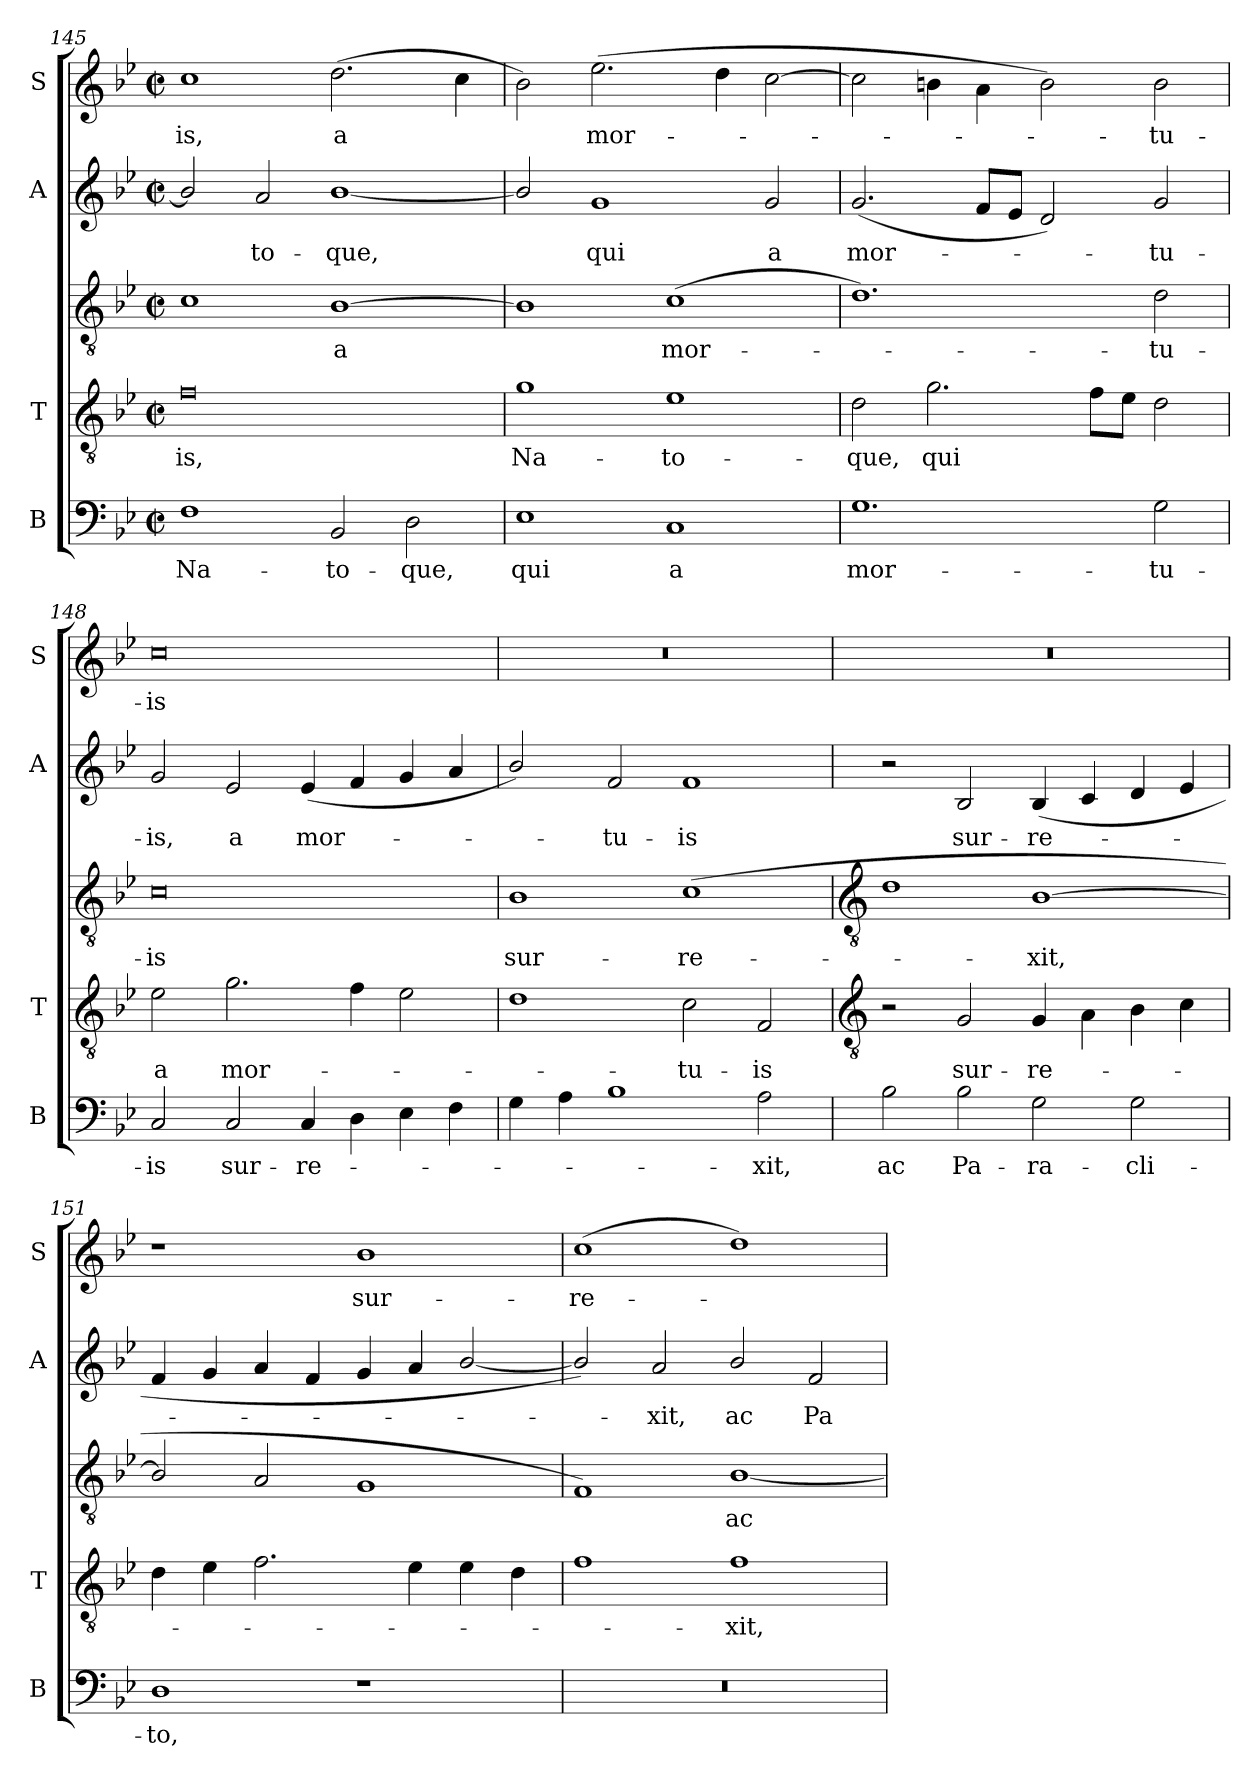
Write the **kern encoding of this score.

**kern	**text	**kern	**text	**kern	**text	**kern	**text	**kern	**text
*part4	*part4	*part3	*part3	*part3	*part3	*part2	*part2	*part1	*part1
*staff5	*staff5	*staff4	*staff4	*staff3	*staff3	*staff2	*staff2	*staff1	*staff1
*I"B	*	*I"T	*	*	*	*I"A	*	*I"S	*
*I'B	*	*I'T	*	*	*	*I'A	*	*I'S	*
*clefF4	*	*clefGv2	*	*clefGv2	*	*clefG2	*	*clefG2	*
*k[b-e-]	*	*k[b-e-]	*	*k[b-e-]	*	*k[b-e-]	*	*k[b-e-]	*
*B-:	*	*B-:	*	*B-:	*	*B-:	*	*B-:	*
*M4/2	*	*M4/2	*	*M4/2	*	*M4/2	*	*M4/2	*
*met(c|)	*	*met(c|)	*	*met(c|)	*	*met(c|)	*	*met(c|)	*
=145	=145	=145	=145	=145	=145	=145	=145	=145	=145
!	!LO:LY:b	!	!LO:LY:b	!	!	!	!	!	!LO:LY:b
1F	Na-	0f	is,	1c	.	2b-/]	.	1cc	-is,
!	!	!	!	!	!	!	!LO:LY:b	!	!
.	.	.	.	.	.	2a	to-	.	.
!	!LO:LY:b	!	!	!	!LO:LY:b	!	!LO:LY:b	!	!LO:LY:b
2BB-	-to-	.	.	[1B-	-a	[1b-/	-que,	(>2.dd	a
!	!LO:LY:b	!	!	!	!	!	!	!	!
2D	-que,	.	.	.	.	.	.	.	.
.	.	.	.	.	.	.	.	4cc	.
=146	=146	=146	=146	=146	=146	=146	=146	=146	=146
!	!LO:LY:b	!	!LO:LY:b	!	!	!	!	!	!
1E-	qui	1g	Na-	1B-]	.	2b-/]	.	2b-)	.
!	!	!	!	!	!	!	!LO:LY:b	!	!LO:LY:b
.	.	.	.	.	.	1g	qui	(>2.ee-	mor-
!	!LO:LY:b	!	!LO:LY:b	!	!LO:LY:b	!	!	!	!
1C	a	1e-	-to-	(>1c	mor-	.	.	.	.
.	.	.	.	.	.	.	.	4dd	.
!	!	!	!	!	!	!	!LO:LY:b	!	!
.	.	.	.	.	.	2g	a	[2cc	.
=147	=147	=147	=147	=147	=147	=147	=147	=147	=147
!	!LO:LY:b	!	!LO:LY:b	!	!	!	!LO:LY:b	!	!
1.G	mor-	2d	-que,	1.d)	.	(<2.g	mor-	2cc]	.
!	!	!	!LO:LY:b	!	!	!	!	!	!
.	.	2.g	qui	.	.	.	.	4bn	.
.	.	.	.	.	.	8fL	.	4a\	.
.	.	.	.	.	.	8e-J	.	.	.
.	.	.	.	.	.	2d)	.	2b)	.
.	.	8fL	.	.	.	.	.	.	.
.	.	8e-J	.	.	.	.	.	.	.
!	!LO:LY:b	!	!	!	!LO:LY:b	!	!LO:LY:b	!	!LO:LY:b
2G	-tu-	2d	.	2d	-tu-	2g	tu-	2b	tu-
=148	=148	=148	=148	=148	=148	=148	=148	=148	=148
!	!LO:LY:b	!	!LO:LY:b	!	!LO:LY:b	!	!LO:LY:b	!	!LO:LY:b
2C	-is	2e-	a	0c	is	2g	-is,	0cc	-is
!	!LO:LY:b	!	!LO:LY:b	!	!	!	!LO:LY:b	!	!
2C	sur-	2.g	mor-	.	.	2e-	a	.	.
!	!LO:LY:b	!	!	!	!	!	!LO:LY:b	!	!
4C	-re-	.	.	.	.	(<4e-	mor-	.	.
4D	.	4f	.	.	.	4f	.	.	.
4E-	.	2e-	.	.	.	4g	.	.	.
4F	.	.	.	.	.	4a/	.	.	.
=149	=149	=149	=149	=149	=149	=149	=149	=149	=149
!	!	!	!	!	!LO:LY:b	!	!	!	!
4G	.	1d	.	1B-	sur-	2b-/)	.	0r	.
4A	.	.	.	.	.	.	.	.	.
!	!	!	!	!	!	!	!LO:LY:b	!	!
1B-	.	.	.	.	.	2f	tu-	.	.
!	!	!	!LO:LY:b	!	!LO:LY:b	!	!LO:LY:b	!	!
.	.	2c	tu-	(<1c	-re-	1f	-is	.	.
!	!LO:LY:b	!	!LO:LY:b	!	!	!	!	!	!
2A	xit,	2F	-is	.	.	.	.	.	.
!!LO:LB:g=z
=150	=150	=150	=150	=150	=150	=150	=150	=150	=150
*	*	*clefGv2	*	*clefGv2	*	*	*	*	*
!	!LO:LY:b	!	!	!	!	!	!	!	!
2B-	ac	2r	.	1d	.	2r	.	0r	.
!	!LO:LY:b	!	!LO:LY:b	!	!	!	!LO:LY:b	!	!
2B-	Pa-	2G	sur-	.	.	2B-	sur-	.	.
!	!LO:LY:b	!	!LO:LY:b	!	!LO:LY:b	!	!LO:LY:b	!	!
2G	-ra-	4G	-re-	[1B-	xit,	(<4B-	-re-	.	.
.	.	4A\	.	.	.	4c	.	.	.
!	!LO:LY:b	!	!	!	!	!	!	!	!
2G	-cli-	4B-	.	.	.	4d	.	.	.
.	.	4c	.	.	.	4e-	.	.	.
=151	=151	=151	=151	=151	=151	=151	=151	=151	=151
!	!LO:LY:b	!	!	!	!	!	!	!	!
1D	-to,	4d	.	2B-/]	.	4f	.	1r	.
.	.	4e-	.	.	.	4g	.	.	.
.	.	2.f	.	2A	.	4a/	.	.	.
.	.	.	.	.	.	4f	.	.	.
!	!	!	!	!	!	!	!	!	!LO:LY:b
1r	.	.	.	1G	.	4g	.	1b-	sur-
.	.	4e-	.	.	.	4a/	.	.	.
.	.	4e-	.	.	.	[2b-/	.	.	.
.	.	4d	.	.	.	.	.	.	.
=152	=152	=152	=152	=152	=152	=152	=152	=152	=152
!	!	!	!	!	!	!	!	!	!LO:LY:b
0r	.	1f	.	1F)	.	2b-/])	.	(>1cc	-re-
!	!	!	!	!	!	!	!LO:LY:b	!	!
.	.	.	.	.	.	2a	xit,	.	.
!	!	!	!LO:LY:b	!	!LO:LY:b	!	!LO:LY:b	!	!
.	.	1f	xit,	[1B-/	ac	2b-/	ac	1dd)	.
!	!	!	!	!	!	!	!LO:LY:b	!	!
.	.	.	.	.	.	2f	Pa-	.	.
=	=	=	=	=	=	=	=	=	=
*-	*-	*-	*-	*-	*-	*-	*-	*-	*-
